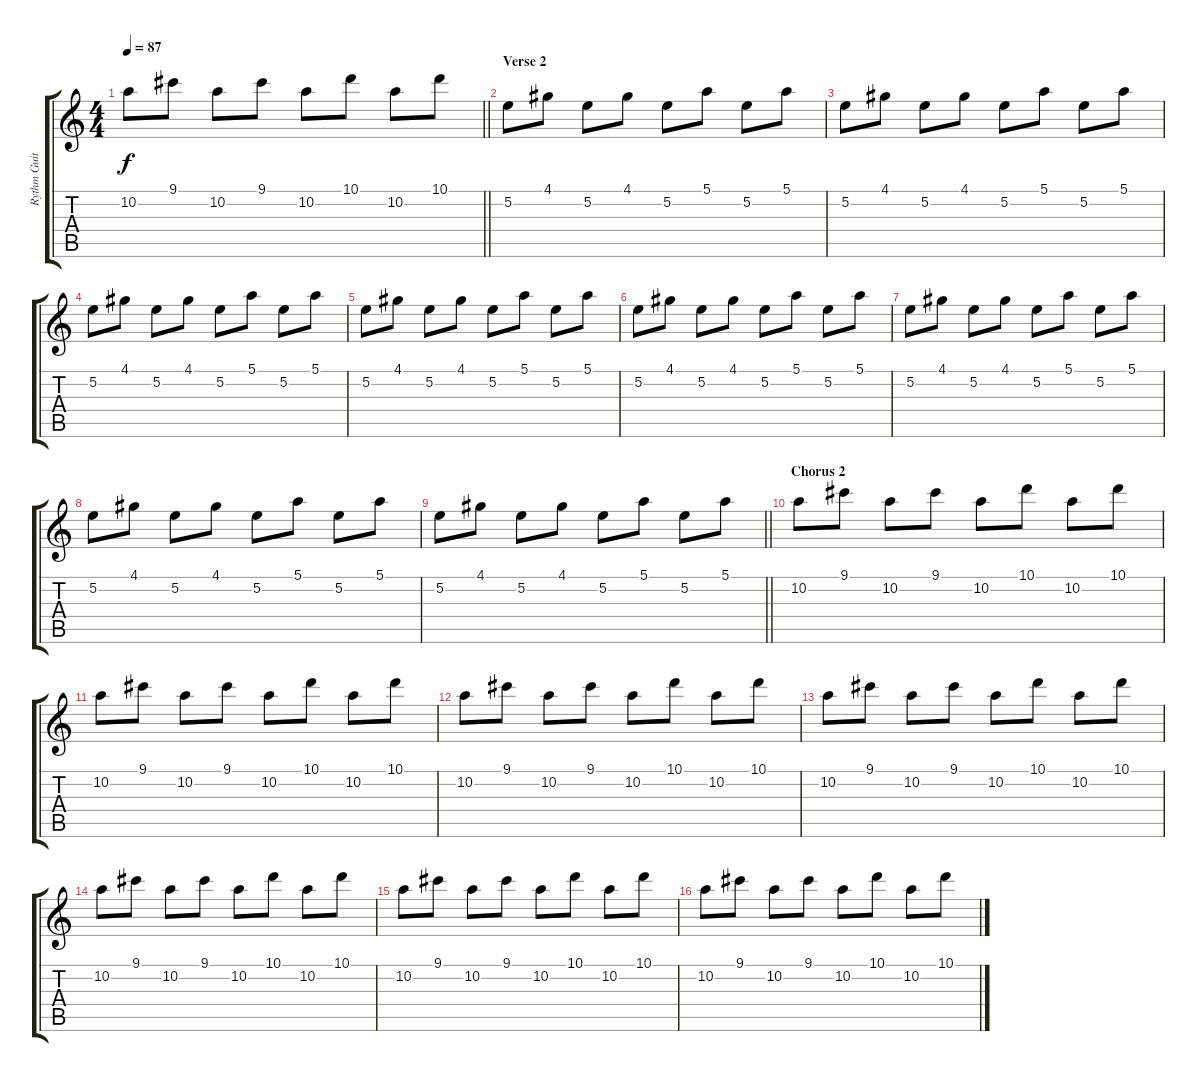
\track ("Rythm Guitar" "Rythm Guit") {instrument acousticguitarsteel}
\staff {score tabs}
\tuning (E4 B3 G3 D3 A2 E2) {hide}
\ts (4 4)
\tempo 87
\clef g2
\barLineRight lightlight
\ks c
10.2.8{dy f} 9.1.8 10.2.8 9.1.8 10.2.8 10.1.8 10.2.8 10.1.8 |
\section ("" "Verse 2")
5.2.8 4.1.8 5.2.8 4.1.8 5.2.8 5.1.8 5.2.8 5.1.8 |
5.2.8 4.1.8 5.2.8 4.1.8 5.2.8 5.1.8 5.2.8 5.1.8 |
5.2.8 4.1.8 5.2.8 4.1.8 5.2.8 5.1.8 5.2.8 5.1.8 |
5.2.8 4.1.8 5.2.8 4.1.8 5.2.8 5.1.8 5.2.8 5.1.8 |
5.2.8 4.1.8 5.2.8 4.1.8 5.2.8 5.1.8 5.2.8 5.1.8 |
5.2.8 4.1.8 5.2.8 4.1.8 5.2.8 5.1.8 5.2.8 5.1.8 |
5.2.8 4.1.8 5.2.8 4.1.8 5.2.8 5.1.8 5.2.8 5.1.8 |
\barLineRight lightlight
5.2.8 4.1.8 5.2.8 4.1.8 5.2.8 5.1.8 5.2.8 5.1.8 |
\section ("" "Chorus 2")
10.2.8 9.1.8 10.2.8 9.1.8 10.2.8 10.1.8 10.2.8 10.1.8 |
10.2.8 9.1.8 10.2.8 9.1.8 10.2.8 10.1.8 10.2.8 10.1.8 |
10.2.8 9.1.8 10.2.8 9.1.8 10.2.8 10.1.8 10.2.8 10.1.8 |
10.2.8 9.1.8 10.2.8 9.1.8 10.2.8 10.1.8 10.2.8 10.1.8 |
10.2.8 9.1.8 10.2.8 9.1.8 10.2.8 10.1.8 10.2.8 10.1.8 |
10.2.8 9.1.8 10.2.8 9.1.8 10.2.8 10.1.8 10.2.8 10.1.8 |
10.2.8 9.1.8 10.2.8 9.1.8 10.2.8 10.1.8 10.2.8 10.1.8
